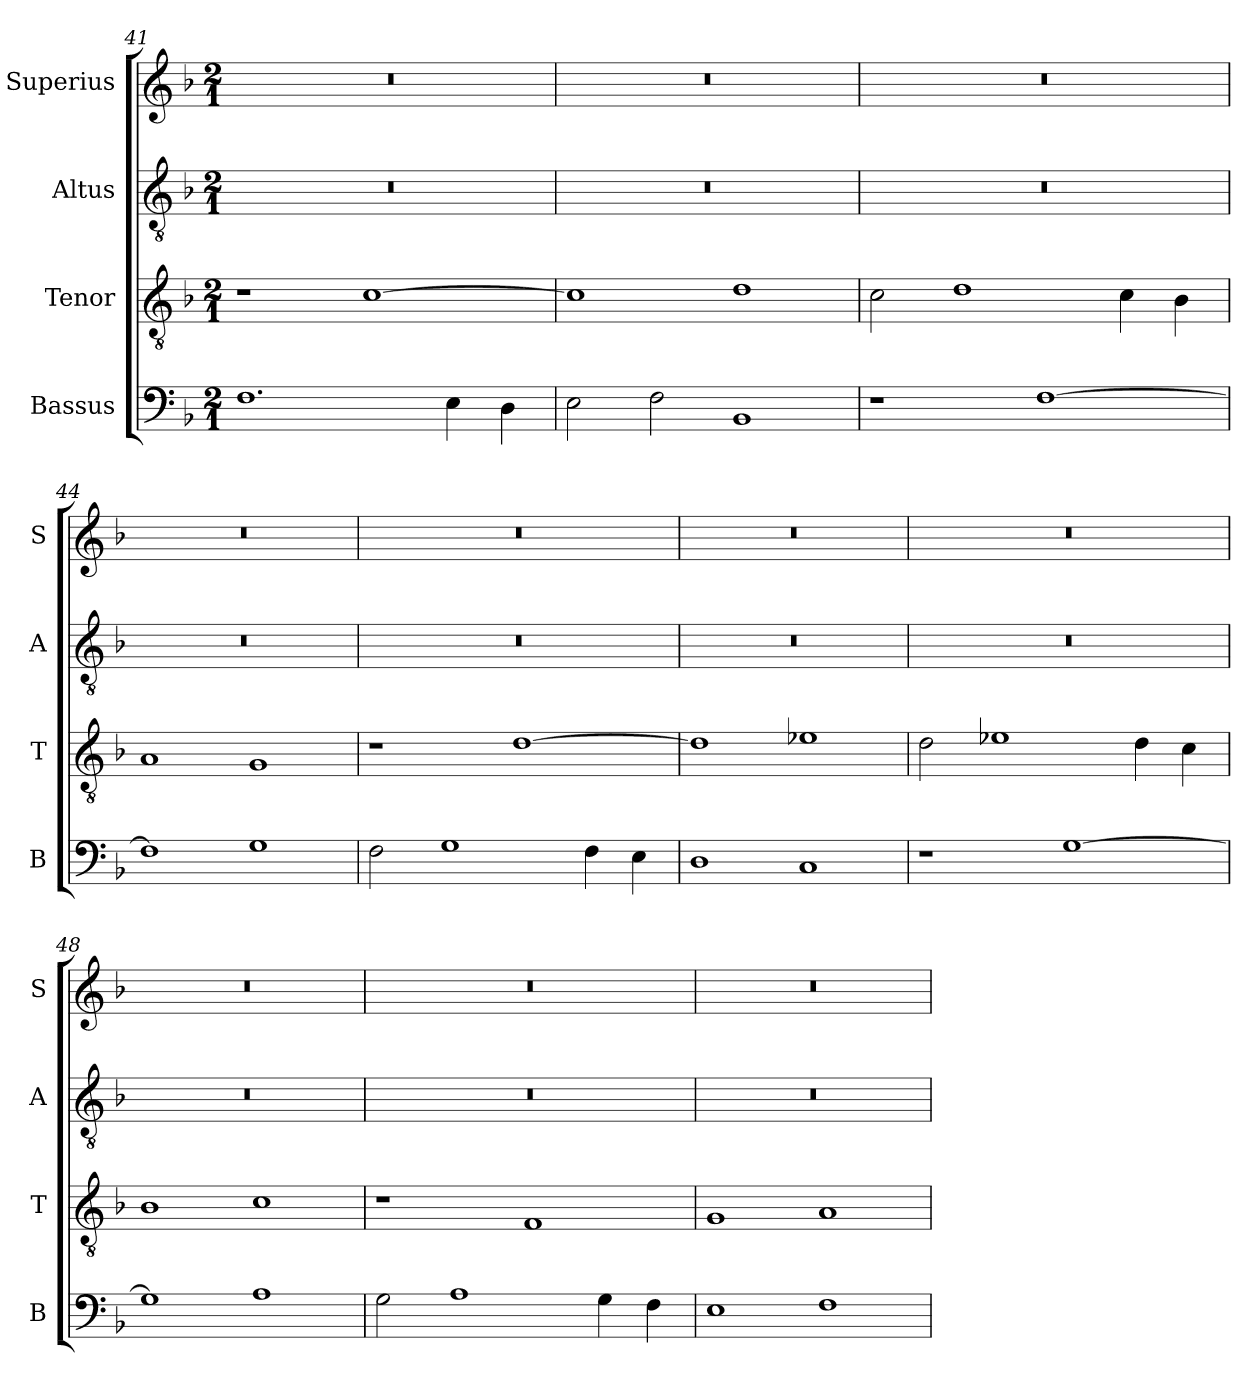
**kern	**kern	**kern	**kern
*part4	*part3	*part2	*part1
*staff4	*staff3	*staff2	*staff1
*I"Bassus	*I"Tenor	*I"Altus	*I"Superius
*I'B	*I'T	*I'A	*I'S
*clefF4	*clefGv2	*clefGv2	*clefG2
*k[b-]	*k[b-]	*k[b-]	*k[b-]
*M2/1	*M2/1	*M2/1	*M2/1
=41	=41	=41	=41
1.F	1r	0r	0r
.	[1c	.	.
4E\	.	.	.
4D\	.	.	.
=42	=42	=42	=42
2E\	1c]	0r	0r
2F\	.	.	.
1BB-	1d	.	.
=43	=43	=43	=43
1r	2c\	0r	0r
.	1d	.	.
[1F	.	.	.
.	4c\	.	.
.	4B-\	.	.
=44	=44	=44	=44
1F]	1A	0r	0r
1G	1G	.	.
=45	=45	=45	=45
2F\	1r	0r	0r
1G	.	.	.
.	[1d	.	.
4F\	.	.	.
4E\	.	.	.
=46	=46	=46	=46
1D	1d]	0r	0r
1C	1e-X	.	.
=47	=47	=47	=47
1r	2d\	0r	0r
.	1e-X	.	.
[1G	.	.	.
.	4d\	.	.
.	4c\	.	.
=48	=48	=48	=48
1G]	1B-	0r	0r
1A	1c	.	.
=49	=49	=49	=49
2G\	1r	0r	0r
1A	.	.	.
.	1F	.	.
4G\	.	.	.
4F\	.	.	.
=50	=50	=50	=50
1E	1G	0r	0r
1F	1A	.	.
=	=	=	=
*-	*-	*-	*-
